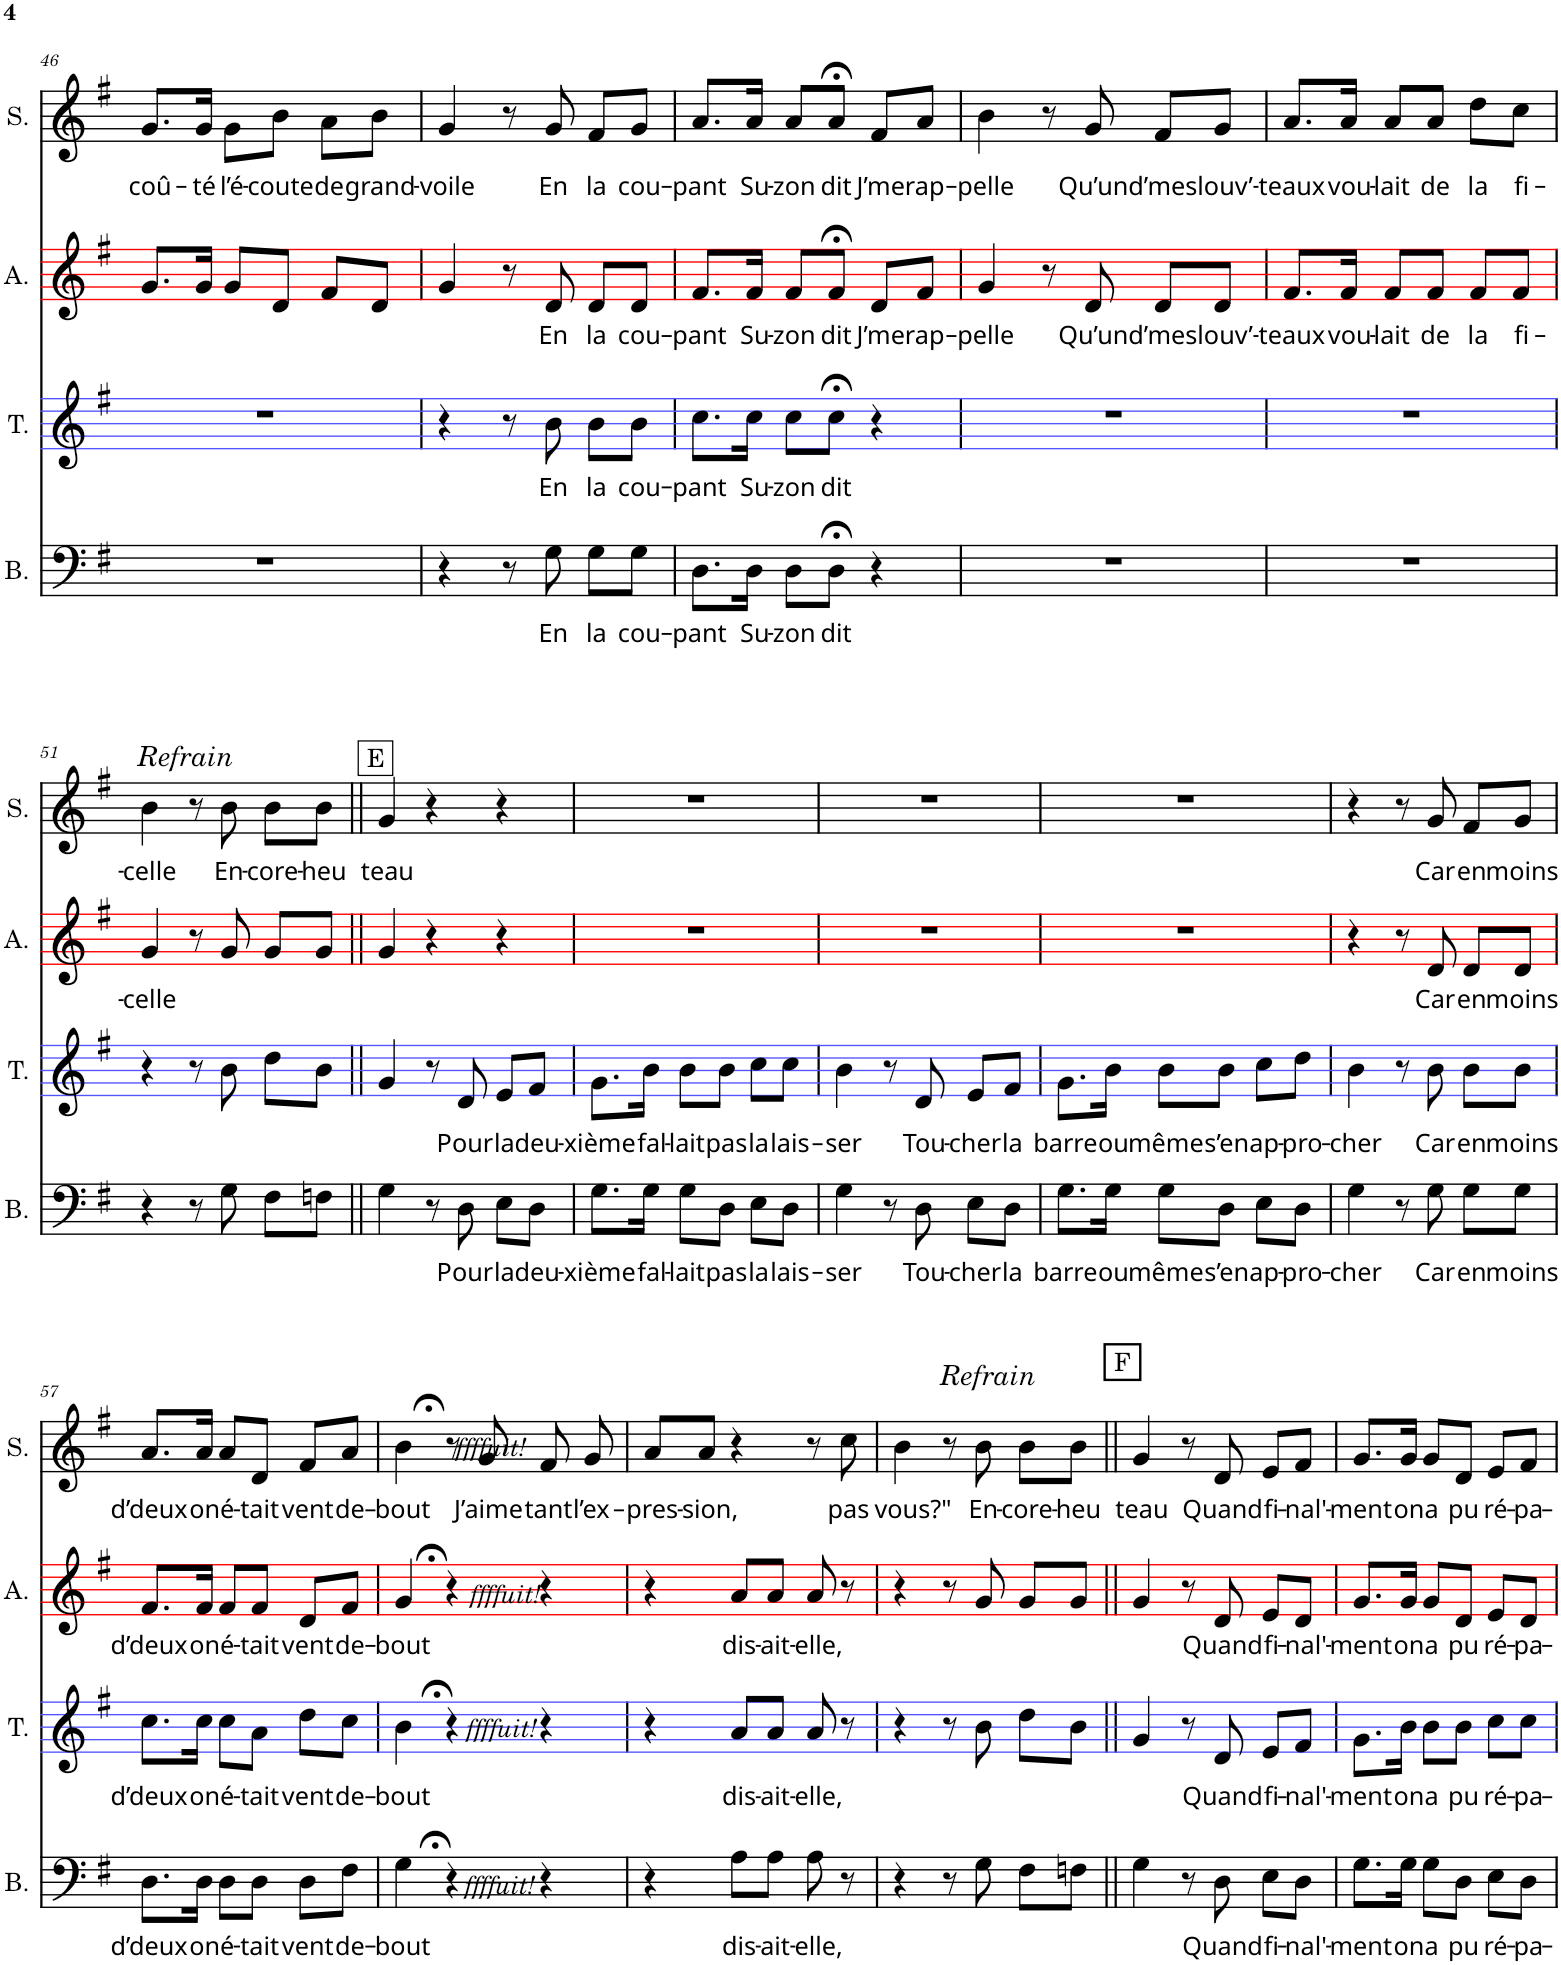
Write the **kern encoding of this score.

**kern	**text	**kern	**text	**kern	**text	**kern	**text
*part4	*part4	*part3	*part3	*part2	*part2	*part1	*part1
*staff4	*staff4	*staff3	*staff3	*staff2	*staff2	*staff1	*staff1
*I"B.	*	*I"T.	*	*I"A.	*	*I"S.	*
*I'B.	*	*I'T.	*	*I'A.	*	*I'S.	*
!!LO:PB:g=z
*clefF4	*	*clefG2	*	*clefG2	*	*clefG2	*
*k[f#]	*	*k[f#]	*	*k[f#]	*	*k[f#]	*
*M3/4	*	*M3/4	*	*M3/4	*	*M3/4	*
=46	=46	=46	=46	=46	=46	=46	=46
!	!	!	!	!	!	!	!LO:LY:b
2.r	.	2.r	.	8.g/L	.	8.g/L	coû-
!	!	!	!	!	!	!	!LO:LY:b
.	.	.	.	16g/Jk	.	16g/Jk	-té
!	!	!	!	!	!	!	!LO:LY:b
.	.	.	.	8g/L	.	8g\L	l’é-
!	!	!	!	!	!	!	!LO:LY:b
.	.	.	.	8d/J	.	8b\J	-coute
!	!	!	!	!	!	!	!LO:LY:b
.	.	.	.	8f#/L	.	8a\L	de
!	!	!	!	!	!	!	!LO:LY:b
.	.	.	.	8d/J	.	8b\J	grand-
=47	=47	=47	=47	=47	=47	=47	=47
!	!	!	!	!	!	!	!LO:LY:b
4r	.	4r	.	4g/	.	4g/	-voile
8r	.	8r	.	8r	.	8r	.
!	!LO:LY:b	!	!LO:LY:b	!	!LO:LY:b	!	!LO:LY:b
8G\	En	8b\	En	8d/	En	8g/	En
!	!LO:LY:b	!	!LO:LY:b	!	!LO:LY:b	!	!LO:LY:b
8G\L	la	8b\L	la	8d/L	la	8f#/L	la
!	!LO:LY:b	!	!LO:LY:b	!	!LO:LY:b	!	!LO:LY:b
8G\J	cou-	8b\J	cou-	8d/J	cou-	8g/J	cou-
=48	=48	=48	=48	=48	=48	=48	=48
!	!LO:LY:b	!	!LO:LY:b	!	!LO:LY:b	!	!LO:LY:b
8.D\L	-pant	8.cc\L	-pant	8.f#/L	-pant	8.a/L	-pant
!	!LO:LY:b	!	!LO:LY:b	!	!LO:LY:b	!	!LO:LY:b
16D\Jk	Su-	16cc\Jk	Su-	16f#/Jk	Su-	16a/Jk	Su-
!	!LO:LY:b	!	!LO:LY:b	!	!LO:LY:b	!	!LO:LY:b
8D\L	-zon	8cc\L	-zon	8f#/L	-zon	8a/L	-zon
!	!LO:LY:b	!	!LO:LY:b	!	!LO:LY:b	!	!LO:LY:b
8D;<\J	dit	8cc;<\J	dit	8f#;</J	dit	8a;</J	dit
!	!	!	!	!	!LO:LY:b	!	!LO:LY:b
4r	.	4r	.	8d/L	J’me	8f#/L	J’me
!	!	!	!	!	!LO:LY:b	!	!LO:LY:b
.	.	.	.	8f#/J	rap-	8a/J	rap-
=49	=49	=49	=49	=49	=49	=49	=49
!	!	!	!	!	!LO:LY:b	!	!LO:LY:b
2.r	.	2.r	.	4g/	-pelle	4b\	-pelle
.	.	.	.	8r	.	8r	.
!	!	!	!	!	!LO:LY:b	!	!LO:LY:b
.	.	.	.	8d/	Qu’un	8g/	Qu’un
!	!	!	!	!	!LO:LY:b	!	!LO:LY:b
.	.	.	.	8d/L	d’mes	8f#/L	d’mes
!	!	!	!	!	!LO:LY:b	!	!LO:LY:b
.	.	.	.	8d/J	louv’-	8g/J	louv’-
=50	=50	=50	=50	=50	=50	=50	=50
!	!	!	!	!	!LO:LY:b	!	!LO:LY:b
2.r	.	2.r	.	8.f#/L	-teaux	8.a/L	-teaux
!	!	!	!	!	!LO:LY:b	!	!LO:LY:b
.	.	.	.	16f#/Jk	vou-	16a/Jk	vou-
!	!	!	!	!	!LO:LY:b	!	!LO:LY:b
.	.	.	.	8f#/L	-lait	8a/L	-lait
!	!	!	!	!	!LO:LY:b	!	!LO:LY:b
.	.	.	.	8f#/J	de	8a/J	de
!	!	!	!	!	!LO:LY:b	!	!LO:LY:b
.	.	.	.	8f#/L	la	8dd\L	la
!	!	!	!	!	!LO:LY:b	!	!LO:LY:b
.	.	.	.	8f#/J	fi-	8cc\J	fi-
!!LO:LB:g=z
=51	=51	=51	=51	=51	=51	=51	=51
!	!	!	!	!	!LO:LY:b	!	!LO:LY:b
4r	.	4r	.	4g/	-celle	4b\	-celle
8r	.	8r	.	8r	.	8r	.
!	!	!	!	!	!	!	!LO:LY:b
8G\	.	8b\	.	8g/	.	8b\	En-
!	!	!	!	!	!	!	!LO:LY:b
8F#\L	.	8dd\L	.	8g/L	.	8b\L	-core-
!	!	!	!	!	!	!	!LO:LY:b
8Fn\J	.	8b\J	.	8g/J	.	8b\J	-heu
!	!	!	!	!	!	!LO:TX:a:t=Refrain	!
=52||	=52||	=52||	=52||	=52||	=52||	=52||	=52||
!	!	!	!	!	!	!	!LO:LY:b
4G\	.	4g/	.	4g/	.	4g/	teau
8r	.	8r	.	4r	.	4r	.
!	!LO:LY:b	!	!LO:LY:b	!	!	!	!
8D\	Pour	8d/	Pour	.	.	.	.
!	!LO:LY:b	!	!LO:LY:b	!	!	!	!
8E\L	la	8e/L	la	4r	.	4r	.
!	!LO:LY:b	!	!LO:LY:b	!	!	!	!
8D\J	deu-	8f#/J	deu-	.	.	.	.
=53	=53	=53	=53	=53	=53	=53	=53
!	!LO:LY:b	!	!LO:LY:b	!	!	!	!
8.G\L	-xième	8.g\L	-xième	2.r	.	2.r	.
!	!LO:LY:b	!	!LO:LY:b	!	!	!	!
16G\Jk	fal-	16b\Jk	fal-	.	.	.	.
!	!LO:LY:b	!	!LO:LY:b	!	!	!	!
8G\L	-lait	8b\L	-lait	.	.	.	.
!	!LO:LY:b	!	!LO:LY:b	!	!	!	!
8D\J	pas	8b\J	pas	.	.	.	.
!	!LO:LY:b	!	!LO:LY:b	!	!	!	!
8E\L	la	8cc\L	la	.	.	.	.
!	!LO:LY:b	!	!LO:LY:b	!	!	!	!
8D\J	lais-	8cc\J	lais-	.	.	.	.
=54	=54	=54	=54	=54	=54	=54	=54
!	!LO:LY:b	!	!LO:LY:b	!	!	!	!
4G\	-ser	4b\	-ser	2.r	.	2.r	.
8r	.	8r	.	.	.	.	.
!	!LO:LY:b	!	!LO:LY:b	!	!	!	!
8D\	Tou-	8d/	Tou-	.	.	.	.
!	!LO:LY:b	!	!LO:LY:b	!	!	!	!
8E\L	-cher	8e/L	-cher	.	.	.	.
!	!LO:LY:b	!	!LO:LY:b	!	!	!	!
8D\J	la	8f#/J	la	.	.	.	.
=55	=55	=55	=55	=55	=55	=55	=55
!	!LO:LY:b	!	!LO:LY:b	!	!	!	!
8.G\L	barre	8.g\L	barre	2.r	.	2.r	.
!	!LO:LY:b	!	!LO:LY:b	!	!	!	!
16G\Jk	ou	16b\Jk	ou	.	.	.	.
!	!LO:LY:b	!	!LO:LY:b	!	!	!	!
8G\L	même	8b\L	même	.	.	.	.
!	!LO:LY:b	!	!LO:LY:b	!	!	!	!
8D\J	s’en	8b\J	s’en	.	.	.	.
!	!LO:LY:b	!	!LO:LY:b	!	!	!	!
8E\L	ap-	8cc\L	ap-	.	.	.	.
!	!LO:LY:b	!	!LO:LY:b	!	!	!	!
8D\J	-pro-	8dd\J	-pro-	.	.	.	.
=56	=56	=56	=56	=56	=56	=56	=56
!	!LO:LY:b	!	!LO:LY:b	!	!	!	!
4G\	-cher	4b\	-cher	4r	.	4r	.
8r	.	8r	.	8r	.	8r	.
!	!LO:LY:b	!	!LO:LY:b	!	!LO:LY:b	!	!LO:LY:b
8G\	Car	8b\	Car	8d/	Car	8g/	Car
!	!LO:LY:b	!	!LO:LY:b	!	!LO:LY:b	!	!LO:LY:b
8G\L	en	8b\L	en	8d/L	en	8f#/L	en
!	!LO:LY:b	!	!LO:LY:b	!	!LO:LY:b	!	!LO:LY:b
8G\J	moins	8b\J	moins	8d/J	moins	8g/J	moins
!!LO:LB:g=z
=57	=57	=57	=57	=57	=57	=57	=57
!	!LO:LY:b	!	!LO:LY:b	!	!LO:LY:b	!	!LO:LY:b
8.D\L	d’deux	8.cc\L	d’deux	8.f#/L	d’deux	8.a/L	d’deux
!	!LO:LY:b	!	!LO:LY:b	!	!LO:LY:b	!	!LO:LY:b
16D\Jk	on	16cc\Jk	on	16f#/Jk	on	16a/Jk	on
!	!LO:LY:b	!	!LO:LY:b	!	!LO:LY:b	!	!LO:LY:b
8D\L	é-	8cc\L	é-	8f#/L	é-	8a/L	é-
!	!LO:LY:b	!	!LO:LY:b	!	!LO:LY:b	!	!LO:LY:b
8D\J	-tait	8a\J	-tait	8f#/J	-tait	8d/J	-tait
!	!LO:LY:b	!	!LO:LY:b	!	!LO:LY:b	!	!LO:LY:b
8D\L	vent	8dd\L	vent	8d/L	vent	8f#/L	vent
!	!LO:LY:b	!	!LO:LY:b	!	!LO:LY:b	!	!LO:LY:b
8F#\J	de-	8cc\J	de-	8f#/J	de-	8a/J	de-
=58	=58	=58	=58	=58	=58	=58	=58
!	!LO:LY:b	!	!LO:LY:b	!	!LO:LY:b	!	!LO:LY:b
4G\	-bout	4b\	bout	4g/	-bout	4b\	-bout
!	!	!	!	!LO:TX:b:i:t=ffffuit!	!	!	!
!	!	!LO:TX:b:i:t=ffffuit!	!	!	!	!	!
!LO:TX:b:i:t=ffffuit!	!	!	!	!	!	!	!
4r;<	.	4r;<	.	4r;<	.	8r;<	.
!	!	!	!	!	!	!LO:TX:b:i:t=ffffuit!	!
!	!	!	!	!	!	!	!LO:LY:b
.	.	.	.	.	.	8g/	J’aime
!	!	!	!	!	!	!	!LO:LY:b
4r	.	4r	.	4r	.	8f#/	tant
!	!	!	!	!	!	!	!LO:LY:b
.	.	.	.	.	.	8g/	l’ex-
=59	=59	=59	=59	=59	=59	=59	=59
!	!	!	!	!	!	!	!LO:LY:b
4r	.	4r	.	4r	.	8a/L	-pres-
!	!	!	!	!	!	!	!LO:LY:b
.	.	.	.	.	.	8a/J	-sion,
!	!LO:LY:b	!	!LO:LY:b	!	!LO:LY:b	!	!
8A\L	dis-	8a/L	dis-	8a/L	dis-	4r	.
!	!LO:LY:b	!	!LO:LY:b	!	!LO:LY:b	!	!
8A\J	-ait-	8a/J	-ait-	8a/J	-ait-	.	.
!	!LO:LY:b	!	!LO:LY:b	!	!LO:LY:b	!	!
8A\	-elle,	8a/	-elle,	8a/	-elle,	8r	.
!	!	!	!	!	!	!	!LO:LY:b
8r	.	8r	.	8r	.	8cc\	pas
=60	=60	=60	=60	=60	=60	=60	=60
!	!	!	!	!	!	!	!LO:LY:b
4r	.	4r	.	4r	.	4b\	vous?"
8r	.	8r	.	8r	.	8r	.
!	!	!	!	!	!	!	!LO:LY:b
8G\	.	8b\	.	8g/	.	8b\	En-
!	!	!	!	!	!	!	!LO:LY:b
8F#\L	.	8dd\L	.	8g/L	.	8b\L	-core-
!	!	!	!	!	!	!	!LO:LY:b
8Fn\J	.	8b\J	.	8g/J	.	8b\J	-heu
!	!	!	!	!	!	!LO:TX:a:t=Refrain	!
=61||	=61||	=61||	=61||	=61||	=61||	=61||	=61||
!	!	!	!	!	!	!	!LO:LY:b
4G\	.	4g/	.	4g/	.	4g/	teau
8r	.	8r	.	8r	.	8r	.
!	!LO:LY:b	!	!LO:LY:b	!	!LO:LY:b	!	!LO:LY:b
8D\	Quand	8d/	Quand	8d/	Quand	8d/	Quand
!	!LO:LY:b	!	!LO:LY:b	!	!LO:LY:b	!	!LO:LY:b
8E\L	fi-	8e/L	fi-	8e/L	fi-	8e/L	fi-
!	!LO:LY:b	!	!LO:LY:b	!	!LO:LY:b	!	!LO:LY:b
8D\J	-nal'-	8f#/J	-nal'-	8d/J	-nal'-	8f#/J	-nal'-
=62	=62	=62	=62	=62	=62	=62	=62
!	!LO:LY:b	!	!LO:LY:b	!	!LO:LY:b	!	!LO:LY:b
8.G\L	-ment	8.g\L	-ment	8.g/L	-ment	8.g/L	-ment
!	!LO:LY:b	!	!LO:LY:b	!	!LO:LY:b	!	!LO:LY:b
16G\Jk	on	16b\Jk	on	16g/Jk	on	16g/Jk	on
!	!LO:LY:b	!	!LO:LY:b	!	!LO:LY:b	!	!LO:LY:b
8G\L	a	8b\L	a	8g/L	a	8g/L	a
!	!LO:LY:b	!	!LO:LY:b	!	!LO:LY:b	!	!LO:LY:b
8D\J	pu	8b\J	pu	8d/J	pu	8d/J	pu
!	!LO:LY:b	!	!LO:LY:b	!	!LO:LY:b	!	!LO:LY:b
8E\L	ré-	8cc\L	ré-	8e/L	ré-	8e/L	ré-
!	!LO:LY:b	!	!LO:LY:b	!	!LO:LY:b	!	!LO:LY:b
8D\J	-pa-	8cc\J	-pa-	8d/J	-pa-	8f#/J	-pa-
=	=	=	=	=	=	=	=
*-	*-	*-	*-	*-	*-	*-	*-
